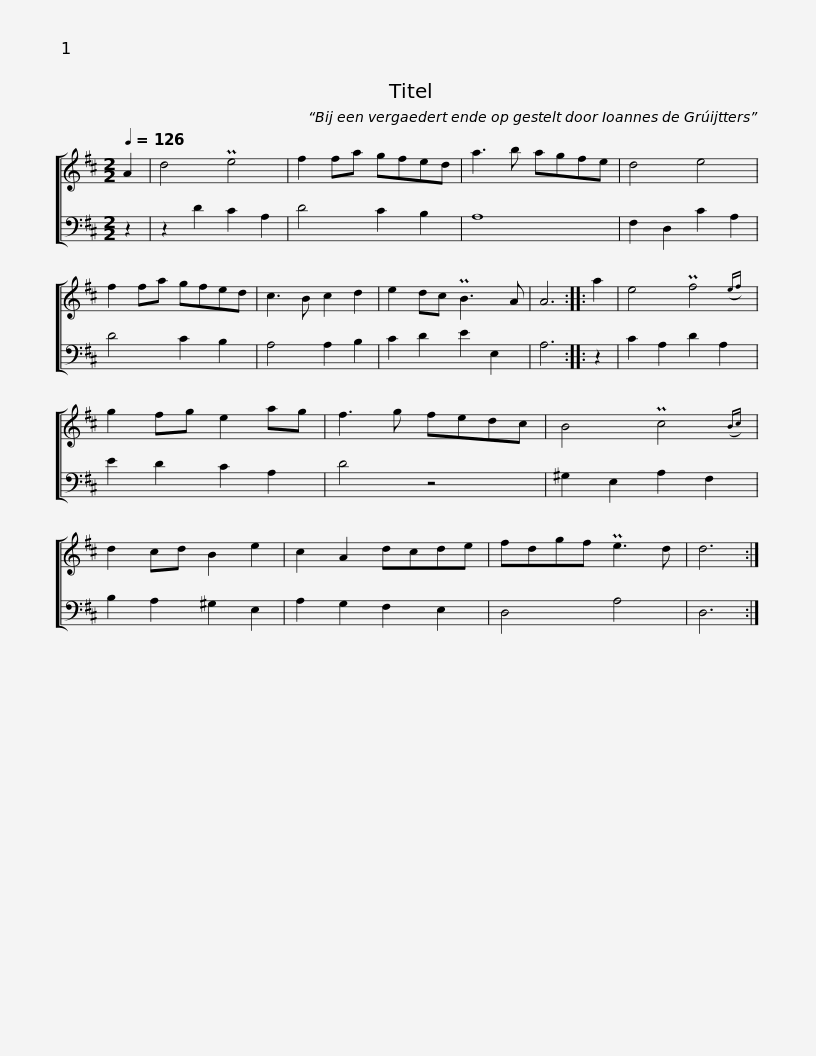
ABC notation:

X:1
%%score [ 1 2 ]
L:1/8
Q:1/4=126
M:2/2
I:linebreak $
K:D
V:1 treble
V:2 bass
V:1
 A2 | d4 Pe4 | f2 fa gfed | a3 b agfe | d4 e4 |$ %5
 f2 fa gfed | c3 B c2 d2 | e2 dc PB3 A | A6 ::$ a2 | %10
 e4 Pf4({ef)} | g2 fg e2 ag | f3 g fedc | B4 Pc4({Bc)} |$ d2 cd B2 e2 | %15
 c2 A2 dcde | fdgf Pe3 d | d6 :| %18
V:2
 z2 | z2 D2 C2 A,2 | D4 C2 B,2 | A,8 | F,2 D,2 C2 A,2 |$ %5
 D4 C2 B,2 | A,4 A,2 B,2 | C2 D2 E2 E,2 | A,6 ::$ z2 | %10
 C2 A,2 D2 A,2 | E2 D2 C2 A,2 | D4 z4 | ^G,2 E,2 A,2 F,2 |$ B,2 A,2 ^G,2 E,2 | %15
 A,2 G,2 F,2 E,2 | D,4 A,4 | D,6 :| %18
